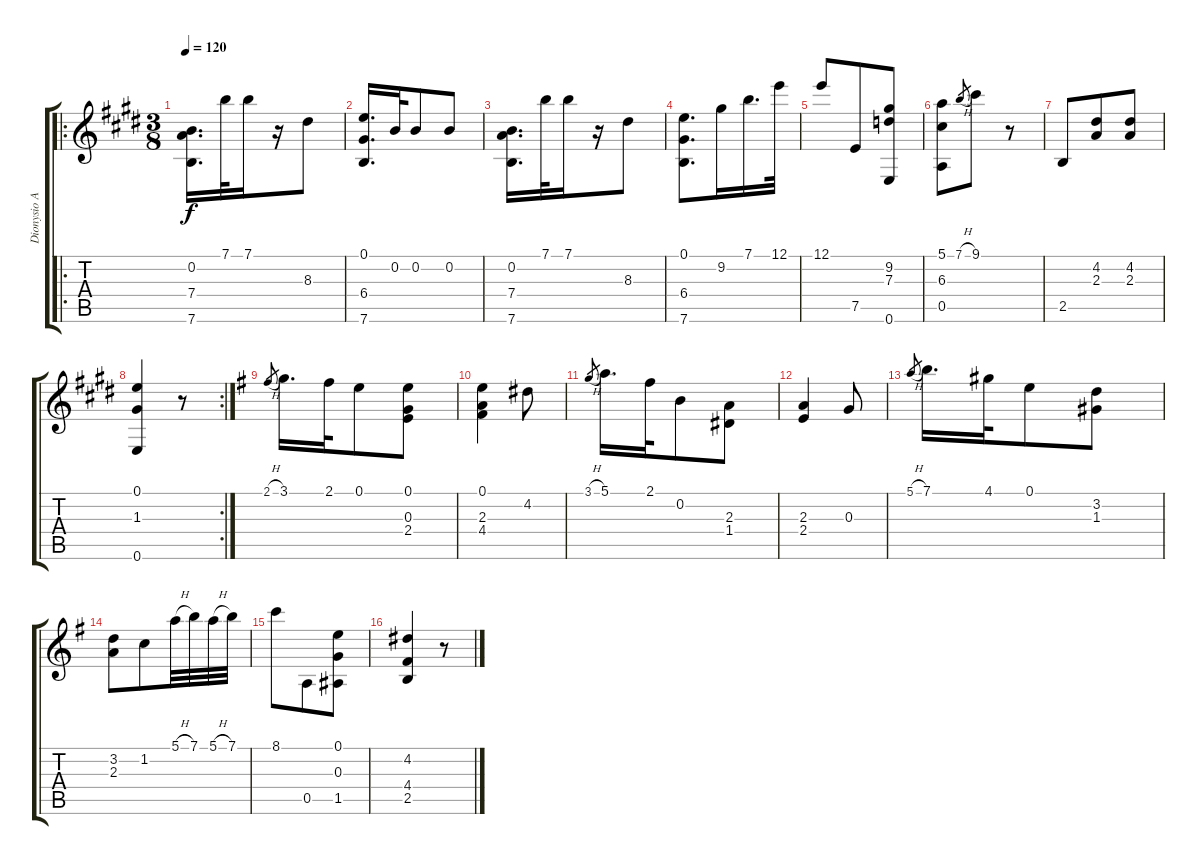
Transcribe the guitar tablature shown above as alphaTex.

\track ("Dionysio Aguado" "Dionysio A") {instrument acousticguitarnylon}
\staff {score tabs}
\tuning (E4 B3 G3 D3 A2 E2) {hide}
\ro
\ts (3 8)
\tempo 120
\clef g2
\ks e
(0.2 7.4 7.6).16{d dy f} 7.1.32 7.1.16 r.16 8.3.8 |
(0.1 6.4 7.6).16{d} 0.2.32 0.2.8 0.2.8 |
(0.2 7.4 7.6).16{d} 7.1.32 7.1.16 r.16 8.3.8 |
(0.1 6.4 7.6).8{d} 9.2.16 7.1.16{d} 12.1.32 |
12.1.8 7.5.8 (9.2 7.3 0.6).8 |
(5.1 6.3 0.5).8 7.1{h}.8{gr} 9.1.8 r.8 |
2.5.8 (4.2 2.3).8 (4.2 2.3).8 |
\rc 2
(0.1 1.3 0.6).4 r.8 |
\ks g
2.1{h}.8{gr} 3.1.16{d} 2.1.32 0.1.8 (0.1 0.3 2.4).8 |
(0.1 2.3 4.4).4 4.2.8 |
3.1{h}.8{gr} 5.1.16{d} 2.1.32 0.2.8 (2.3 1.4).8 |
(2.3 2.4).4 0.3.8 |
5.1{h}.8{gr} 7.1.16{d} 4.1.32 0.1.8 (3.2 1.3).8 |
(3.2 2.3).8 1.2.8 5.1{h}.32 7.1.32 5.1{h}.32 7.1.32 |
8.1.8 0.5.8 (0.1 0.3 1.5).8 |
(4.2 4.4 2.5).4 r.8
